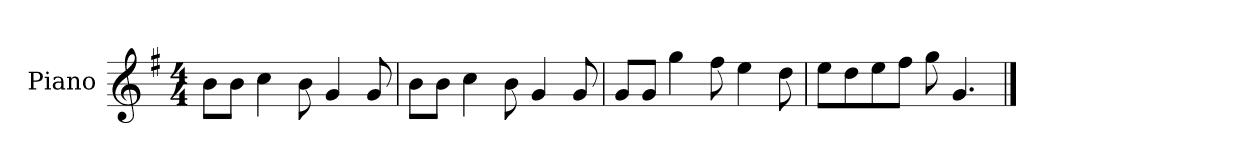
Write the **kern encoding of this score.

**kern
*part1
*staff1
*I"Piano
*I'P-no
*clefG2
*k[f#]
*M4/4
*MM90
=1
8b\L
8b\J
4cc\
8b\
4g/
8g/
=2
8b\L
8b\J
4cc\
8b\
4g/
8g/
=3
8g/L
8g/J
4gg\
8ff#\
4ee\
8dd\
=4
8ee\L
8dd\
8ee\
8ff#\J
8gg\
4.g/
==
*-
